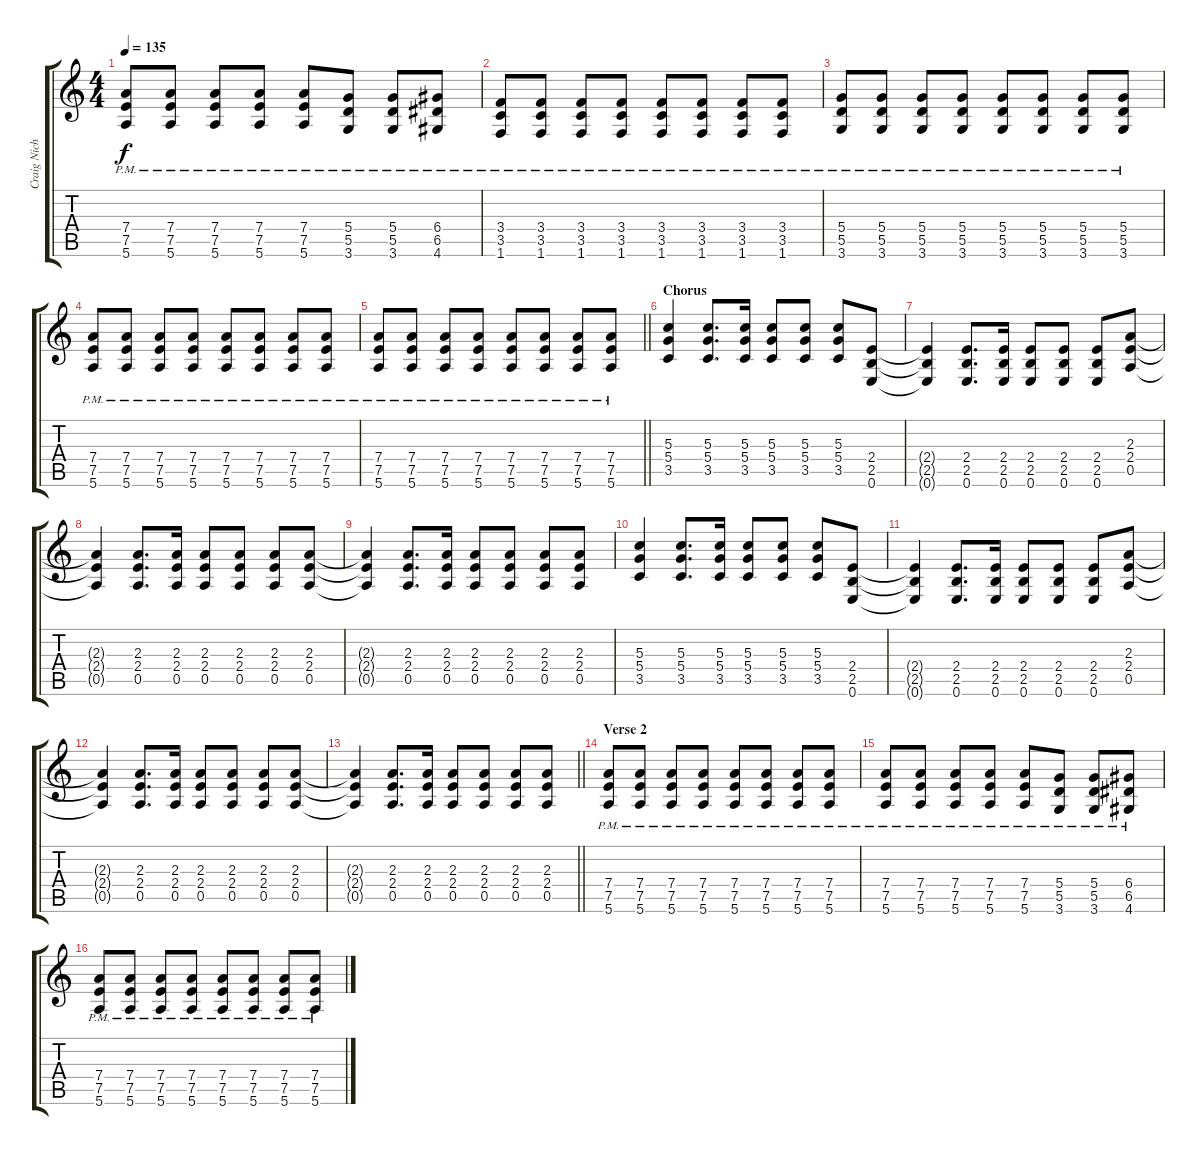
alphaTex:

\track ("Craig Nicholls (Main Guitar Track)" "Craig Nich") {instrument distortionguitar}
\staff {score tabs}
\tuning (E4 B3 G3 D3 A2 E2) {hide}
\ts (4 4)
\tempo 135
\clef g2
\ks c
(7.4{pm} 7.5{pm} 5.6{pm}).8{dy f} (7.4{pm} 7.5{pm} 5.6{pm}).8 (7.4{pm} 7.5{pm} 5.6{pm}).8 (7.4{pm} 7.5{pm} 5.6{pm}).8 (7.4{pm} 7.5{pm} 5.6{pm}).8 (5.4{pm} 5.5{pm} 3.6{pm}).8 (5.4{pm} 5.5{pm} 3.6{pm}).8 (6.4{pm} 6.5{pm} 4.6{pm}).8 |
(3.4{pm} 3.5{pm} 1.6{pm}).8 (3.4{pm} 3.5{pm} 1.6{pm}).8 (3.4{pm} 3.5{pm} 1.6{pm}).8 (3.4{pm} 3.5{pm} 1.6{pm}).8 (3.4{pm} 3.5{pm} 1.6{pm}).8 (3.4{pm} 3.5{pm} 1.6{pm}).8 (3.4{pm} 3.5{pm} 1.6{pm}).8 (3.4{pm} 3.5{pm} 1.6{pm}).8 |
(5.4{pm} 5.5{pm} 3.6{pm}).8 (5.4{pm} 5.5{pm} 3.6{pm}).8 (5.4{pm} 5.5{pm} 3.6{pm}).8 (5.4{pm} 5.5{pm} 3.6{pm}).8 (5.4{pm} 5.5{pm} 3.6{pm}).8 (5.4{pm} 5.5{pm} 3.6{pm}).8 (5.4{pm} 5.5{pm} 3.6{pm}).8 (5.4{pm} 5.5{pm} 3.6{pm}).8 |
(7.4{pm} 7.5{pm} 5.6{pm}).8 (7.4{pm} 7.5{pm} 5.6{pm}).8 (7.4{pm} 7.5{pm} 5.6{pm}).8 (7.4{pm} 7.5{pm} 5.6{pm}).8 (7.4{pm} 7.5{pm} 5.6{pm}).8 (7.4{pm} 7.5{pm} 5.6{pm}).8 (7.4{pm} 7.5{pm} 5.6{pm}).8 (7.4{pm} 7.5{pm} 5.6{pm}).8 |
\barLineRight lightlight
(7.4{pm} 7.5{pm} 5.6{pm}).8 (7.4{pm} 7.5{pm} 5.6{pm}).8 (7.4{pm} 7.5{pm} 5.6{pm}).8 (7.4{pm} 7.5{pm} 5.6{pm}).8 (7.4{pm} 7.5{pm} 5.6{pm}).8 (7.4{pm} 7.5{pm} 5.6{pm}).8 (7.4{pm} 7.5{pm} 5.6{pm}).8 (7.4{pm} 7.5{pm} 5.6{pm}).8 |
\section ("" "Chorus")
(5.3 5.4 3.5).4{volume 12 instrument distortionguitar} (5.3 5.4 3.5).8{d} (5.3 5.4 3.5).16 (5.3 5.4 3.5).8 (5.3 5.4 3.5).8 (5.3 5.4 3.5).8 (2.4 2.5 0.6).8 |
(2.4{t} 2.5{t} 0.6{t}).4 (2.4 2.5 0.6).8{d} (2.4 2.5 0.6).16 (2.4 2.5 0.6).8 (2.4 2.5 0.6).8 (2.4 2.5 0.6).8 (2.3 2.4 0.5).8 |
(2.3{t} 2.4{t} 0.5{t}).4 (2.3 2.4 0.5).8{d} (2.3 2.4 0.5).16 (2.3 2.4 0.5).8 (2.3 2.4 0.5).8 (2.3 2.4 0.5).8 (2.3 2.4 0.5).8 |
(2.3{t} 2.4{t} 0.5{t}).4 (2.3 2.4 0.5).8{d} (2.3 2.4 0.5).16 (2.3 2.4 0.5).8 (2.3 2.4 0.5).8 (2.3 2.4 0.5).8 (2.3 2.4 0.5).8 |
(5.3 5.4 3.5).4 (5.3 5.4 3.5).8{d} (5.3 5.4 3.5).16 (5.3 5.4 3.5).8 (5.3 5.4 3.5).8 (5.3 5.4 3.5).8 (2.4 2.5 0.6).8 |
(2.4{t} 2.5{t} 0.6{t}).4 (2.4 2.5 0.6).8{d} (2.4 2.5 0.6).16 (2.4 2.5 0.6).8 (2.4 2.5 0.6).8 (2.4 2.5 0.6).8 (2.3 2.4 0.5).8 |
(2.3{t} 2.4{t} 0.5{t}).4 (2.3 2.4 0.5).8{d} (2.3 2.4 0.5).16 (2.3 2.4 0.5).8 (2.3 2.4 0.5).8 (2.3 2.4 0.5).8 (2.3 2.4 0.5).8 |
\barLineRight lightlight
(2.3{t} 2.4{t} 0.5{t}).4 (2.3 2.4 0.5).8{d} (2.3 2.4 0.5).16 (2.3 2.4 0.5).8 (2.3 2.4 0.5).8 (2.3 2.4 0.5).8 (2.3 2.4 0.5).8 |
\section ("" "Verse 2")
(7.4{pm} 7.5{pm} 5.6{pm}).8{volume 10 instrument electricguitarjazz} (7.4{pm} 7.5{pm} 5.6{pm}).8 (7.4{pm} 7.5{pm} 5.6{pm}).8 (7.4{pm} 7.5{pm} 5.6{pm}).8 (7.4{pm} 7.5{pm} 5.6{pm}).8 (7.4{pm} 7.5{pm} 5.6{pm}).8 (7.4{pm} 7.5{pm} 5.6{pm}).8 (7.4{pm} 7.5{pm} 5.6{pm}).8 |
(7.4{pm} 7.5{pm} 5.6{pm}).8 (7.4{pm} 7.5{pm} 5.6{pm}).8 (7.4{pm} 7.5{pm} 5.6{pm}).8 (7.4{pm} 7.5{pm} 5.6{pm}).8 (7.4{pm} 7.5{pm} 5.6{pm}).8 (5.4{pm} 5.5{pm} 3.6{pm}).8 (5.4{pm} 5.5{pm} 3.6{pm}).8 (6.4{pm} 6.5{pm} 4.6{pm}).8 |
(7.4{pm} 7.5{pm} 5.6{pm}).8 (7.4{pm} 7.5{pm} 5.6{pm}).8 (7.4{pm} 7.5{pm} 5.6{pm}).8 (7.4{pm} 7.5{pm} 5.6{pm}).8 (7.4{pm} 7.5{pm} 5.6{pm}).8 (7.4{pm} 7.5{pm} 5.6{pm}).8 (7.4{pm} 7.5{pm} 5.6{pm}).8 (7.4{pm} 7.5{pm} 5.6{pm}).8
